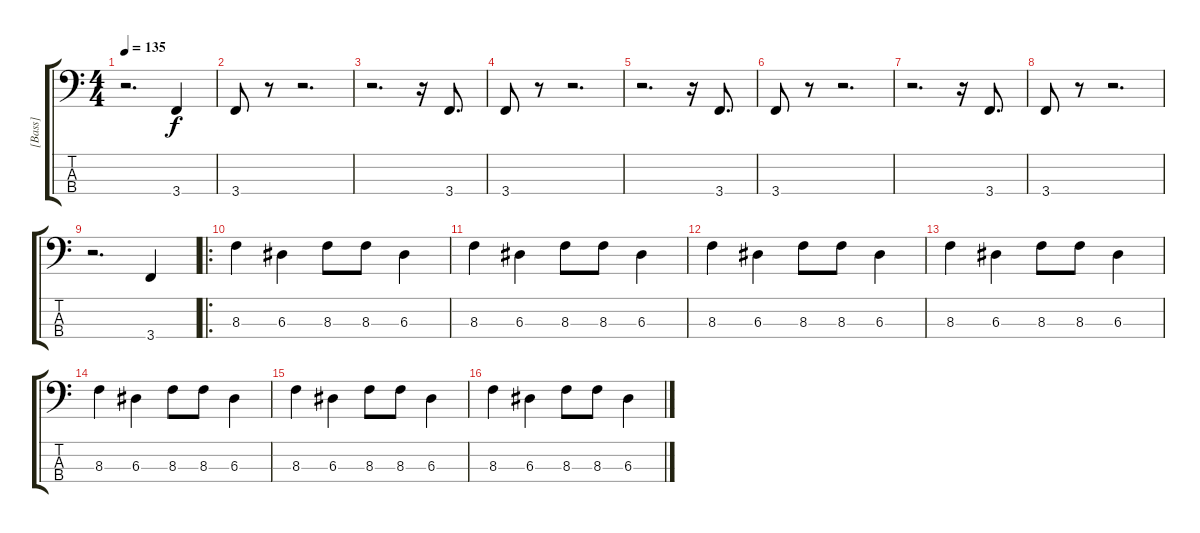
\track ("[Bass]" "[Bass]") {instrument electricbassfinger}
\staff {score tabs}
\tuning (G2 D2 A1 D1) {hide}
\ts (4 4)
\tempo 135
\clef f4
\ks c
r.2{d dy f} 3.4.4 |
3.4.8 r.8 r.2{d} |
r.2{d} r.16 3.4.8{d} |
3.4.8 r.8 r.2{d} |
r.2{d} r.16 3.4.8{d} |
3.4.8 r.8 r.2{d} |
r.2{d} r.16 3.4.8{d} |
3.4.8 r.8 r.2{d} |
r.2{d} 3.4.4 |
\ro
8.3.4 6.3.4 8.3.8 8.3.8 6.3.4 |
8.3.4 6.3.4 8.3.8 8.3.8 6.3.4 |
8.3.4 6.3.4 8.3.8 8.3.8 6.3.4 |
8.3.4 6.3.4 8.3.8 8.3.8 6.3.4 |
8.3.4 6.3.4 8.3.8 8.3.8 6.3.4 |
8.3.4 6.3.4 8.3.8 8.3.8 6.3.4 |
8.3.4 6.3.4 8.3.8 8.3.8 6.3.4
